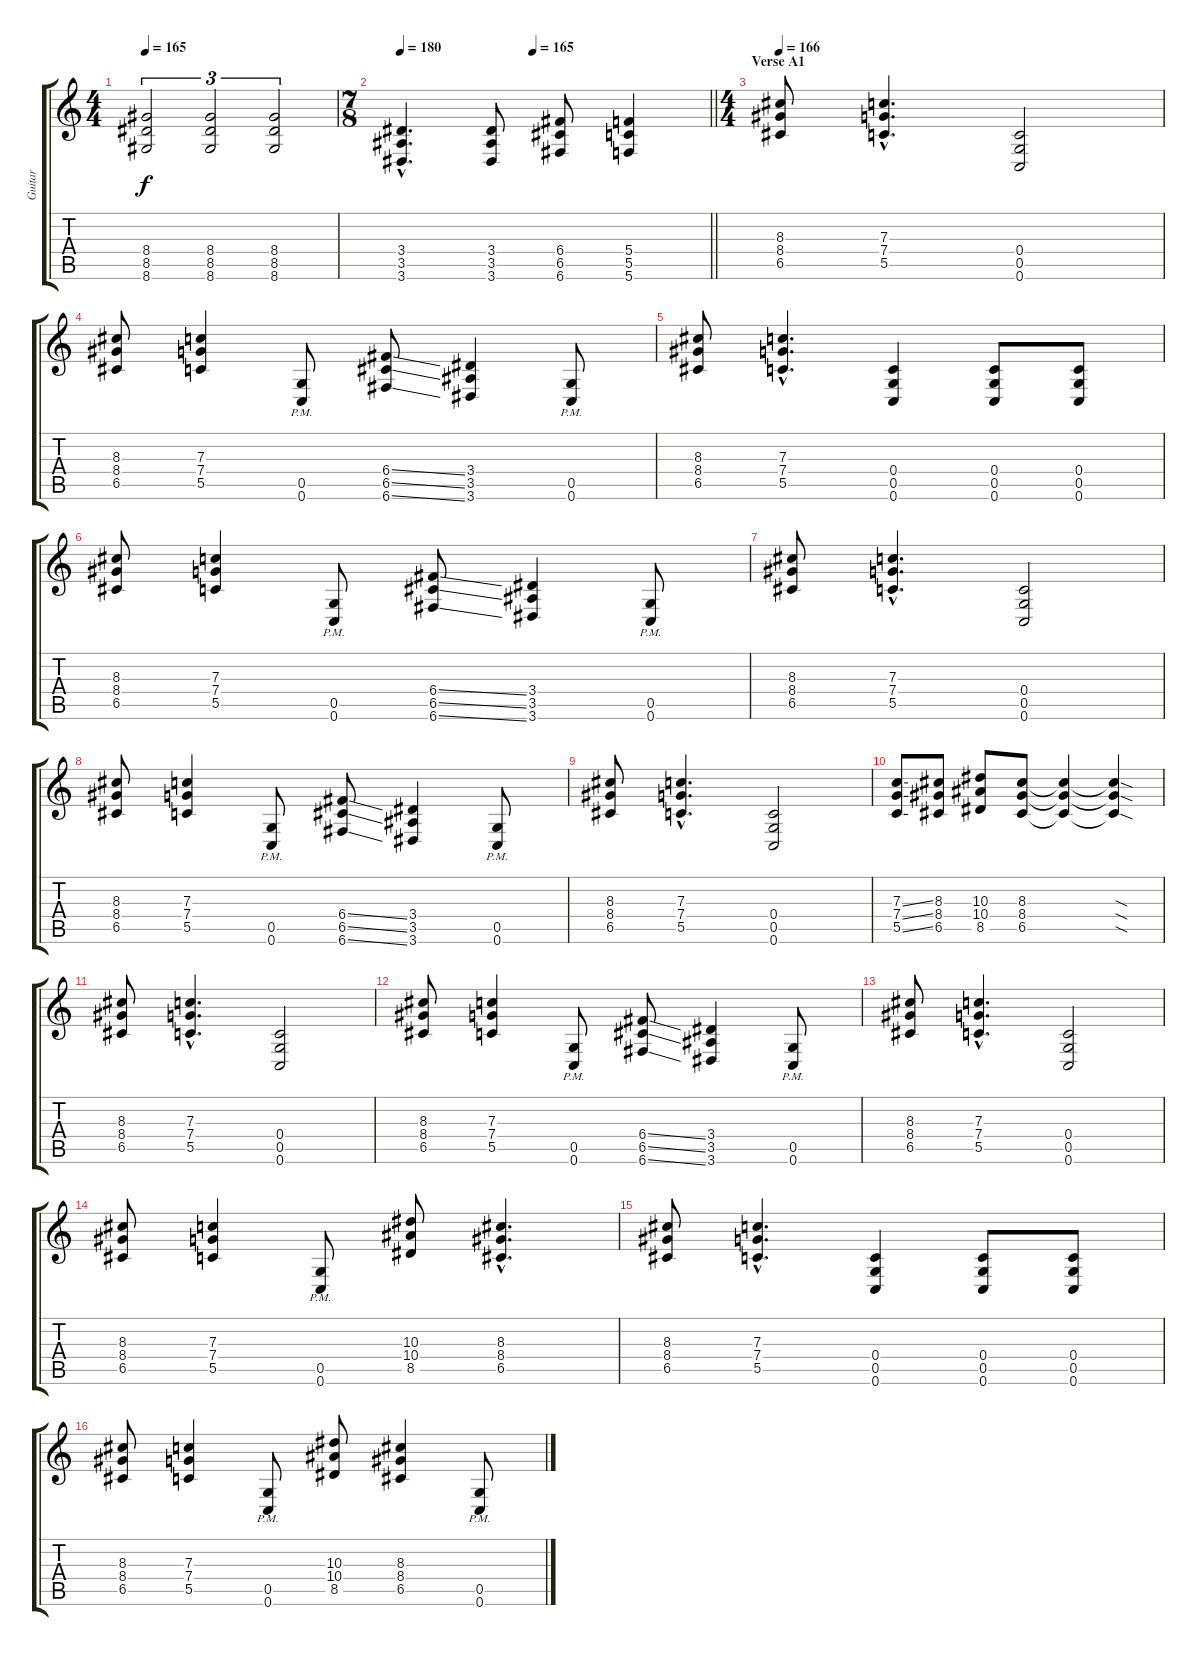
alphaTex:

\track ("Guitar" "Guitar") {instrument distortionguitar}
\staff {score tabs}
\tuning (D4 A3 F3 C3 G2 C2) {hide}
\ts (4 4)
\tempo 165
\clef g2
\ks c
(8.4 8.5 8.6).2{tu (3 2) dy f} (8.4 8.5 8.6).2{tu (3 2)} (8.4 8.5 8.6).2{tu (3 2)} |
\ts (7 8)
\tempo 180
\tempo (165 0.42857142857142855)
\barLineRight lightlight
(3.4{hac} 3.5{hac} 3.6{hac}).4{d} (3.4 3.5 3.6).8 (6.4 6.5 6.6).8 (5.4 5.5 5.6).4 |
\ts (4 4)
\section ("" "Verse A1")
\tempo 166
(8.3 8.4 6.5).8 (7.3{hac} 7.4{hac} 5.5{hac}).4{d} (0.4 0.5 0.6).2 |
(8.3 8.4 6.5).8 (7.3 7.4 5.5).4 (0.5{pm} 0.6{pm}).8 (6.4{ss} 6.5{ss} 6.6{ss}).8 (3.4 3.5 3.6).4 (0.5{pm} 0.6{pm}).8 |
(8.3 8.4 6.5).8 (7.3{hac} 7.4{hac} 5.5{hac}).4{d} (0.4 0.5 0.6).4 (0.4 0.5 0.6).8 (0.4 0.5 0.6).8 |
(8.3 8.4 6.5).8 (7.3 7.4 5.5).4 (0.5{pm} 0.6{pm}).8 (6.4{ss} 6.5{ss} 6.6{ss}).8 (3.4 3.5 3.6).4 (0.5{pm} 0.6{pm}).8 |
(8.3 8.4 6.5).8 (7.3{hac} 7.4{hac} 5.5{hac}).4{d} (0.4 0.5 0.6).2 |
(8.3 8.4 6.5).8 (7.3 7.4 5.5).4 (0.5{pm} 0.6{pm}).8 (6.4{ss} 6.5{ss} 6.6{ss}).8 (3.4 3.5 3.6).4 (0.5{pm} 0.6{pm}).8 |
(8.3 8.4 6.5).8 (7.3{hac} 7.4{hac} 5.5{hac}).4{d} (0.4 0.5 0.6).2 |
(7.3{ss} 7.4{ss} 5.5{ss}).8 (8.3 8.4 6.5).8 (10.3 10.4 8.5).8 (8.3 8.4 6.5).8 (8.3{t} 8.4{t} 6.5{t}).4 (8.3{sod t} 8.4{sod t} 6.5{sod t}).4 |
(8.3 8.4 6.5).8 (7.3{hac} 7.4{hac} 5.5{hac}).4{d} (0.4 0.5 0.6).2 |
(8.3 8.4 6.5).8 (7.3 7.4 5.5).4 (0.5{pm} 0.6{pm}).8 (6.4{ss} 6.5{ss} 6.6{ss}).8 (3.4 3.5 3.6).4 (0.5{pm} 0.6{pm}).8 |
(8.3 8.4 6.5).8 (7.3{hac} 7.4{hac} 5.5{hac}).4{d} (0.4 0.5 0.6).2 |
(8.3 8.4 6.5).8 (7.3 7.4 5.5).4 (0.5{pm} 0.6{pm}).8 (10.3 10.4 8.5).8 (8.3{hac} 8.4{hac} 6.5{hac}).4{d} |
(8.3 8.4 6.5).8 (7.3{hac} 7.4{hac} 5.5{hac}).4{d} (0.4 0.5 0.6).4 (0.4 0.5 0.6).8 (0.4 0.5 0.6).8 |
(8.3 8.4 6.5).8 (7.3 7.4 5.5).4 (0.5{pm} 0.6{pm}).8 (10.3 10.4 8.5).8 (8.3 8.4 6.5).4 (0.5{pm} 0.6{pm}).8
